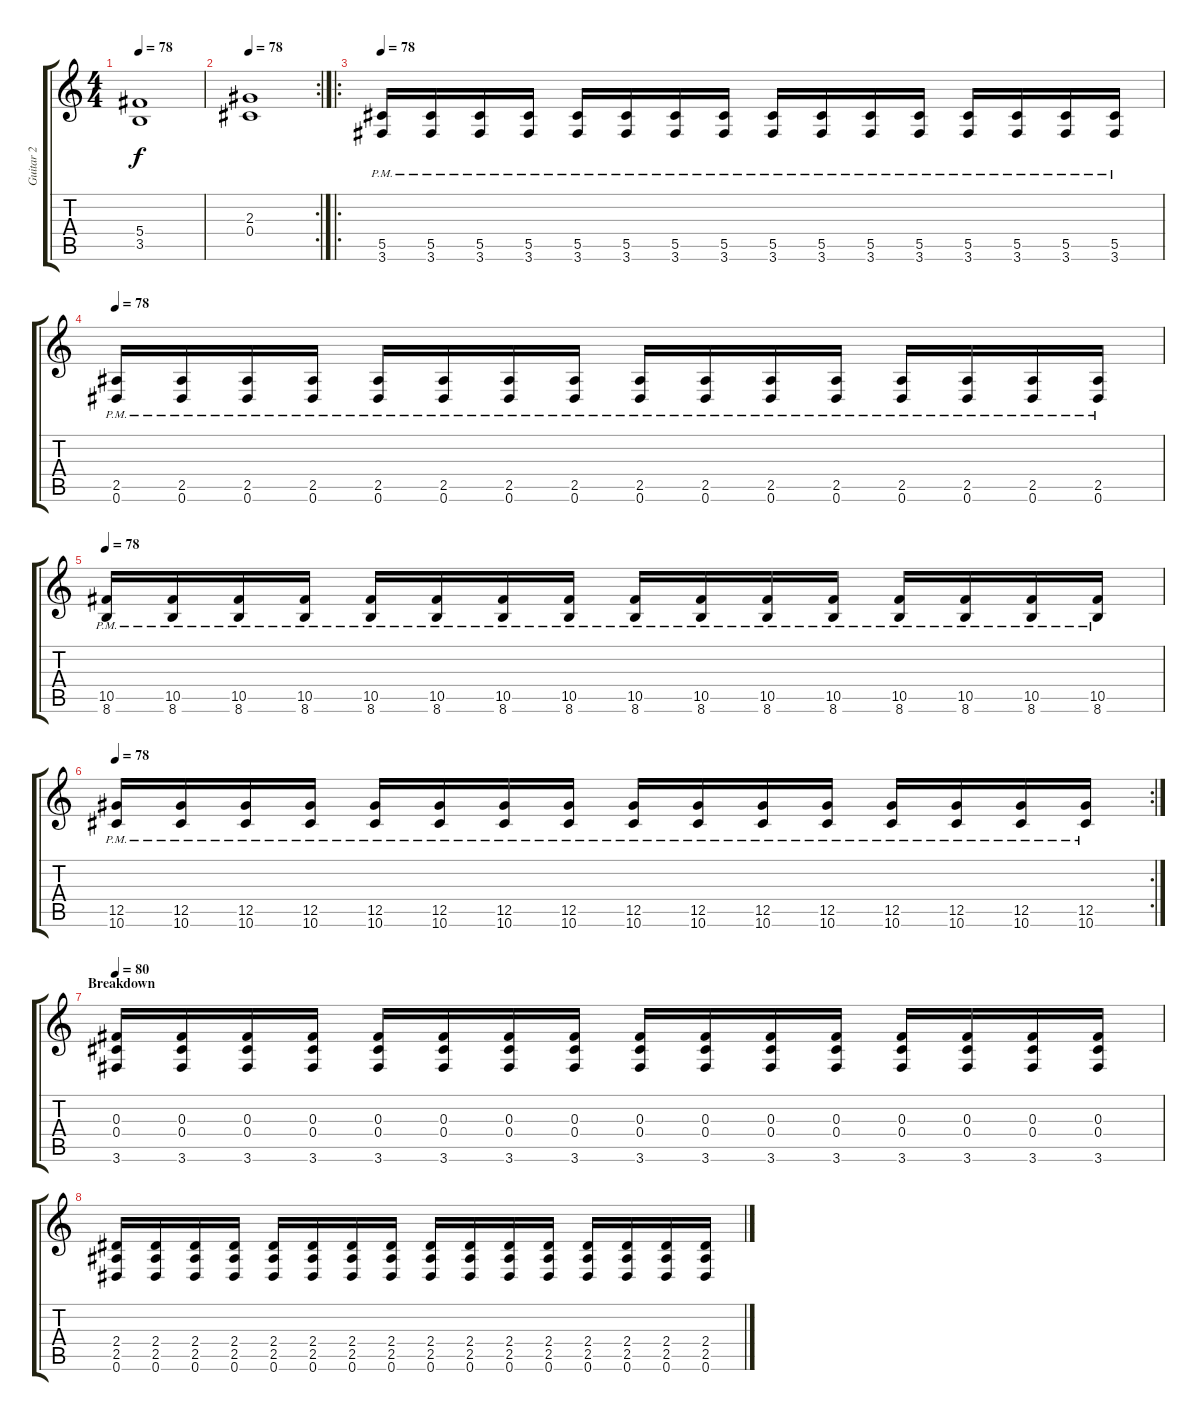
\track ("Guitar 2" "Guitar 2") {instrument distortionguitar}
\staff {score tabs}
\tuning (Eb4 Bb3 Gb3 Db3 Ab2 Eb2) {hide}
\ts (4 4)
\tempo 78
\clef g2
\ks c
(5.4 3.5).1{dy f} |
\rc 2
\tempo 78
(2.3 0.4).1 |
\ro
\tempo 78
(5.5{pm} 3.6{pm}).16 (5.5{pm} 3.6{pm}).16 (5.5{pm} 3.6{pm}).16 (5.5{pm} 3.6{pm}).16 (5.5{pm} 3.6{pm}).16 (5.5{pm} 3.6{pm}).16 (5.5{pm} 3.6{pm}).16 (5.5{pm} 3.6{pm}).16 (5.5{pm} 3.6{pm}).16 (5.5{pm} 3.6{pm}).16 (5.5{pm} 3.6{pm}).16 (5.5{pm} 3.6{pm}).16 (5.5{pm} 3.6{pm}).16 (5.5{pm} 3.6{pm}).16 (5.5{pm} 3.6{pm}).16 (5.5{pm} 3.6{pm}).16 |
\tempo 78
(2.5{pm} 0.6{pm}).16 (2.5{pm} 0.6{pm}).16 (2.5{pm} 0.6{pm}).16 (2.5{pm} 0.6{pm}).16 (2.5{pm} 0.6{pm}).16 (2.5{pm} 0.6{pm}).16 (2.5{pm} 0.6{pm}).16 (2.5{pm} 0.6{pm}).16 (2.5{pm} 0.6{pm}).16 (2.5{pm} 0.6{pm}).16 (2.5{pm} 0.6{pm}).16 (2.5{pm} 0.6{pm}).16 (2.5{pm} 0.6{pm}).16 (2.5{pm} 0.6{pm}).16 (2.5{pm} 0.6{pm}).16 (2.5{pm} 0.6{pm}).16 |
\tempo 78
(10.5{pm} 8.6{pm}).16 (10.5{pm} 8.6{pm}).16 (10.5{pm} 8.6{pm}).16 (10.5{pm} 8.6{pm}).16 (10.5{pm} 8.6{pm}).16 (10.5{pm} 8.6{pm}).16 (10.5{pm} 8.6{pm}).16 (10.5{pm} 8.6{pm}).16 (10.5{pm} 8.6{pm}).16 (10.5{pm} 8.6{pm}).16 (10.5{pm} 8.6{pm}).16 (10.5{pm} 8.6{pm}).16 (10.5{pm} 8.6{pm}).16 (10.5{pm} 8.6{pm}).16 (10.5{pm} 8.6{pm}).16 (10.5{pm} 8.6{pm}).16 |
\rc 2
\tempo 78
(12.5{pm} 10.6{pm}).16 (12.5{pm} 10.6{pm}).16 (12.5{pm} 10.6{pm}).16 (12.5{pm} 10.6{pm}).16 (12.5{pm} 10.6{pm}).16 (12.5{pm} 10.6{pm}).16 (12.5{pm} 10.6{pm}).16 (12.5{pm} 10.6{pm}).16 (12.5{pm} 10.6{pm}).16 (12.5{pm} 10.6{pm}).16 (12.5{pm} 10.6{pm}).16 (12.5{pm} 10.6{pm}).16 (12.5{pm} 10.6{pm}).16 (12.5{pm} 10.6{pm}).16 (12.5{pm} 10.6{pm}).16 (12.5{pm} 10.6{pm}).16 |
\section ("" "Breakdown")
\tempo 80
(0.3 0.4 3.6).16{volume 12} (0.3 0.4 3.6).16 (0.3 0.4 3.6).16 (0.3 0.4 3.6).16 (0.3 0.4 3.6).16 (0.3 0.4 3.6).16 (0.3 0.4 3.6).16 (0.3 0.4 3.6).16 (0.3 0.4 3.6).16 (0.3 0.4 3.6).16 (0.3 0.4 3.6).16 (0.3 0.4 3.6).16 (0.3 0.4 3.6).16 (0.3 0.4 3.6).16 (0.3 0.4 3.6).16 (0.3 0.4 3.6).16 |
(2.4 2.5 0.6).16 (2.4 2.5 0.6).16 (2.4 2.5 0.6).16 (2.4 2.5 0.6).16 (2.4 2.5 0.6).16 (2.4 2.5 0.6).16 (2.4 2.5 0.6).16 (2.4 2.5 0.6).16 (2.4 2.5 0.6).16 (2.4 2.5 0.6).16 (2.4 2.5 0.6).16 (2.4 2.5 0.6).16 (2.4 2.5 0.6).16 (2.4 2.5 0.6).16 (2.4 2.5 0.6).16 (2.4 2.5 0.6).16
